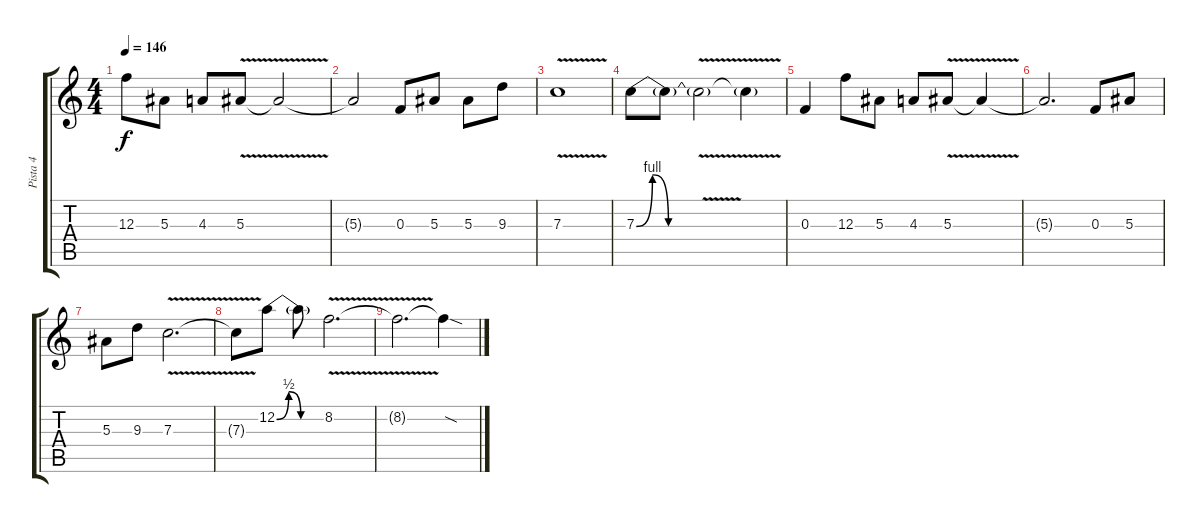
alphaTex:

\track ("Pista 4" "Pista 4") {instrument distortionguitar}
\staff {score tabs}
\tuning (D4 A3 F3 C3 G2 D2) {hide}
\ts (4 4)
\tempo 146
\clef g2
\ks c
12.3.8{dy f} 5.3.8 4.3.8 5.3{v}.8 5.3{t}.2 |
5.3{t}.2 0.3.8 5.3.8 5.3.8 9.3.8 |
7.3{v}.1 |
7.3{be (custom 0 0 15 4 30 0 60 0)}.8 7.3{t}.8 7.3{v t}.2 7.3{t}.4 |
0.3.4 12.3.8 5.3.8 4.3.8 5.3{v}.8 5.3{t}.4 |
5.3{t}.2{d} 0.3.8 5.3.8 |
5.3.8 9.3.8 7.3{v}.2{d} |
7.3{t}.8 12.2{be (custom 0 0 15 2 30 0 60 0)}.8 12.2{t}.8 8.2{v}.2{d} |
8.2{t}.2{d} 8.2{sod t}.4
